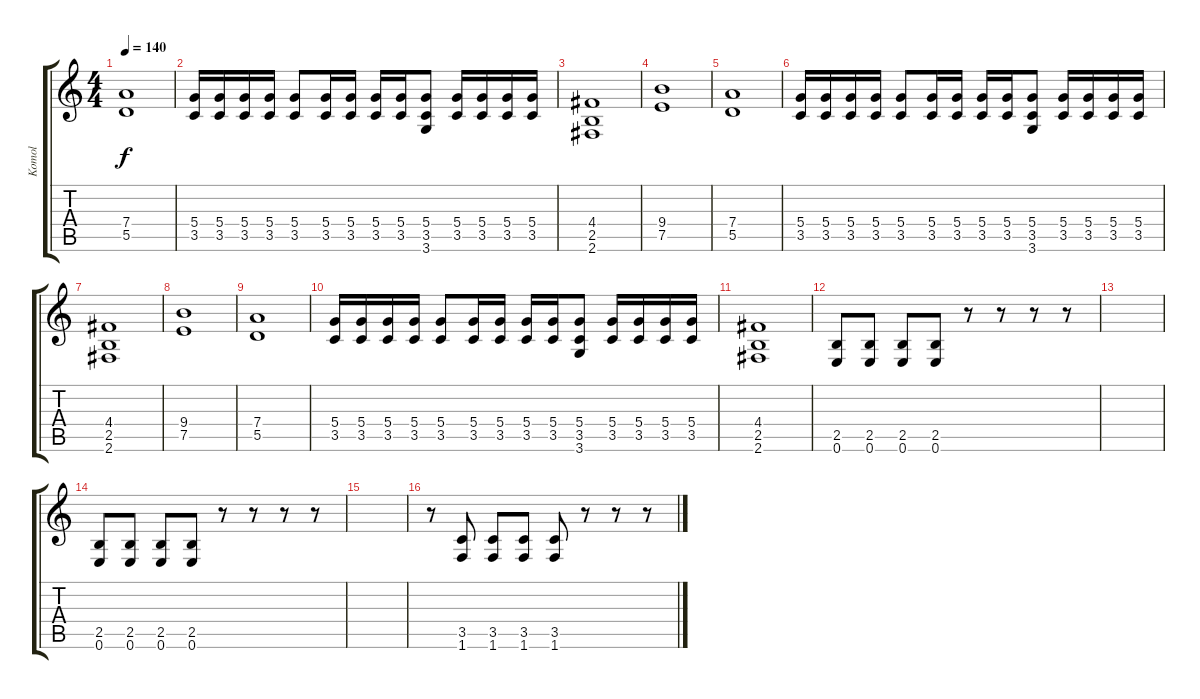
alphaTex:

\track ("Komol" "Komol") {instrument distortionguitar}
\staff {score tabs}
\tuning (E4 B3 G3 D3 A2 E2) {hide}
\ts (4 4)
\tempo 140
\clef g2
\ks c
(7.4 5.5).1{dy f} |
(5.4 3.5).16 (5.4 3.5).16 (5.4 3.5).16 (5.4 3.5).16 (5.4 3.5).8 (5.4 3.5).16 (5.4 3.5).16 (5.4 3.5).16 (5.4 3.5).16 (5.4 3.5 3.6).8 (5.4 3.5).16 (5.4 3.5).16 (5.4 3.5).16 (5.4 3.5).16 |
(4.4 2.5 2.6).1 |
(9.4 7.5).1 |
(7.4 5.5).1 |
(5.4 3.5).16 (5.4 3.5).16 (5.4 3.5).16 (5.4 3.5).16 (5.4 3.5).8 (5.4 3.5).16 (5.4 3.5).16 (5.4 3.5).16 (5.4 3.5).16 (5.4 3.5 3.6).8 (5.4 3.5).16 (5.4 3.5).16 (5.4 3.5).16 (5.4 3.5).16 |
(4.4 2.5 2.6).1 |
(9.4 7.5).1 |
(7.4 5.5).1 |
(5.4 3.5).16 (5.4 3.5).16 (5.4 3.5).16 (5.4 3.5).16 (5.4 3.5).8 (5.4 3.5).16 (5.4 3.5).16 (5.4 3.5).16 (5.4 3.5).16 (5.4 3.5 3.6).8 (5.4 3.5).16 (5.4 3.5).16 (5.4 3.5).16 (5.4 3.5).16 |
(4.4 2.5 2.6).1 |
(2.5 0.6).8 (2.5 0.6).8 (2.5 0.6).8 (2.5 0.6).8 r.8 r.8 r.8 r.8 |
|
(2.5 0.6).8 (2.5 0.6).8 (2.5 0.6).8 (2.5 0.6).8 r.8 r.8 r.8 r.8 |
|
r.8 (3.5 1.6).8 (3.5 1.6).8 (3.5 1.6).8 (3.5 1.6).8 r.8 r.8 r.8
